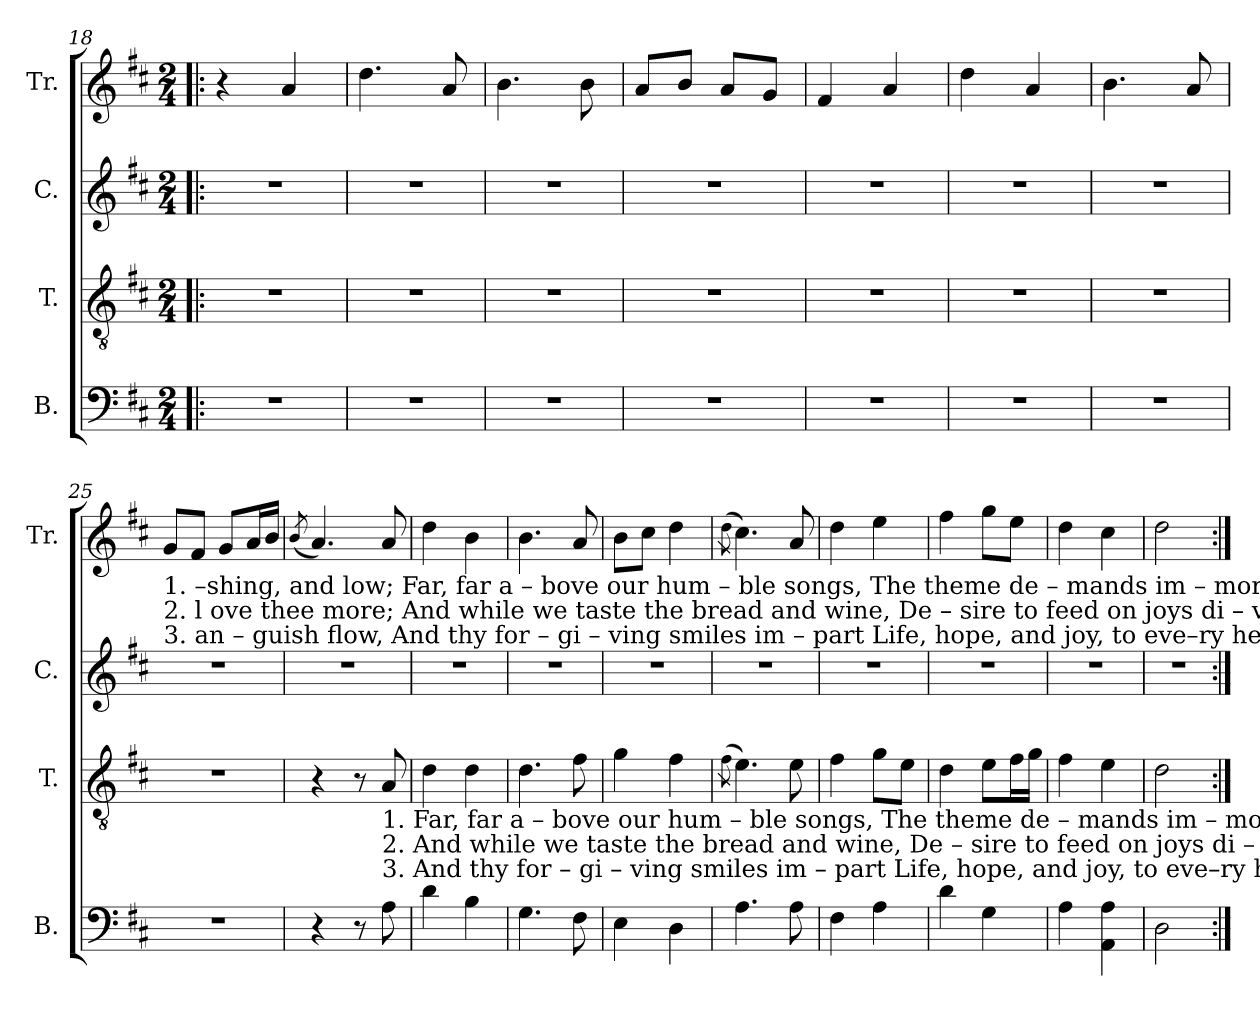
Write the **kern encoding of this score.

**kern	**kern	**kern	**kern
*part4	*part3	*part2	*part1
*staff4	*staff3	*staff2	*staff1
*I"B.	*I"T.	*I"C.	*I"Tr.
*I'B.	*I'T.	*I'C.	*I'Tr.
*clefF4	*clefGv2	*clefG2	*clefG2
*k[f#c#]	*k[f#c#]	*k[f#c#]	*k[f#c#]
*M2/4	*M2/4	*M2/4	*M2/4
=18!|:	=18!|:	=18!|:	=18!|:
2r	2r	2r	4r
.	.	.	4a/
=19	=19	=19	=19
2r	2r	2r	4.dd\
.	.	.	8a/
=20	=20	=20	=20
2r	2r	2r	4.b\
.	.	.	8b\
=21	=21	=21	=21
2r	2r	2r	8a/L
.	.	.	8b/J
.	.	.	8a/L
.	.	.	8g/J
=22	=22	=22	=22
2r	2r	2r	4f#/
.	.	.	4a/
=23	=23	=23	=23
2r	2r	2r	4dd\
.	.	.	4a/
=24	=24	=24	=24
2r	2r	2r	4.b\
.	.	.	8a/
!!LO:LB:g=z
=25	=25	=25	=25
!	!	!	!LO:TX:b:t=1.  –shing,   and              low;      Far,   far  a   –   bove   our   hum – ble       songs,   The  theme  de – mands  im – mor – tal   tongues.
!	!	!	!LO:TX:b:t=2.   l ove       thee           more;    And  while we  taste   the    bread  and      wine,     De – sire     to      feed      on     joys    di  –  vine.
!	!	!	!LO:TX:b:t=3.   an   –     guish          flow,      And  thy  for – gi  –  ving   smiles  im   –  part       Life,  hope,  and  joy,        to          eve–ry   heart.
2r	2r	2r	8g/L
.	.	.	8f#/J
.	.	.	8g/L
.	.	.	16a/L
.	.	.	16b/JJ
=26	=26	=26	=26
.	.	.	(8qb!/
4r	4r	2r	4.a/)
8r	8r	.	.
!	!LO:TX:b:t=1.  Far,   far  a   –   bove   our   hum – ble       songs,   The  theme  de – mands  im – mor – tal   tongues.	!	!
!	!LO:TX:b:t=2.  And  while we  taste   the    bread  and      wine,     De – sire     to      feed      on     joys    di  –  vine.	!	!
!	!LO:TX:b:t=3.  And  thy  for – gi  –  ving   smiles  im   –  part       Life,  hope,  and  joy,        to          eve–ry   heart.	!	!
8A\	8A/	.	8a/
=27	=27	=27	=27
4d\	4d\	2r	4dd\
4B\	4d\	.	4b\
=28	=28	=28	=28
4.G\	4.d\	2r	4.b\
8F#\	8f#\	.	8a/
=29	=29	=29	=29
4E\	4g\	2r	8b\L
.	.	.	8cc#\J
4D\	4f#\	.	4dd\
=30	=30	=30	=30
.	(8qf#!\	.	(8qdd!\
4.A\	4.e\)	2r	4.cc#\)
8A\	8e\	.	8a/
=31	=31	=31	=31
4F#\	4f#\	2r	4dd\
4A\	8g\L	.	4ee\
.	8e\J	.	.
=32	=32	=32	=32
4d\	4d\	2r	4ff#\
4G\	8e\L	.	8gg\L
.	16f#\L	.	8ee\J
.	16g\JJ	.	.
=33	=33	=33	=33
4A\	4f#\	2r	4dd\
4AA\ 4A\	4e\	.	4cc#\
=34	=34	=34	=34
2D\	2d\	2r	2dd\
=:|!	=:|!	=:|!	=:|!
*-	*-	*-	*-
